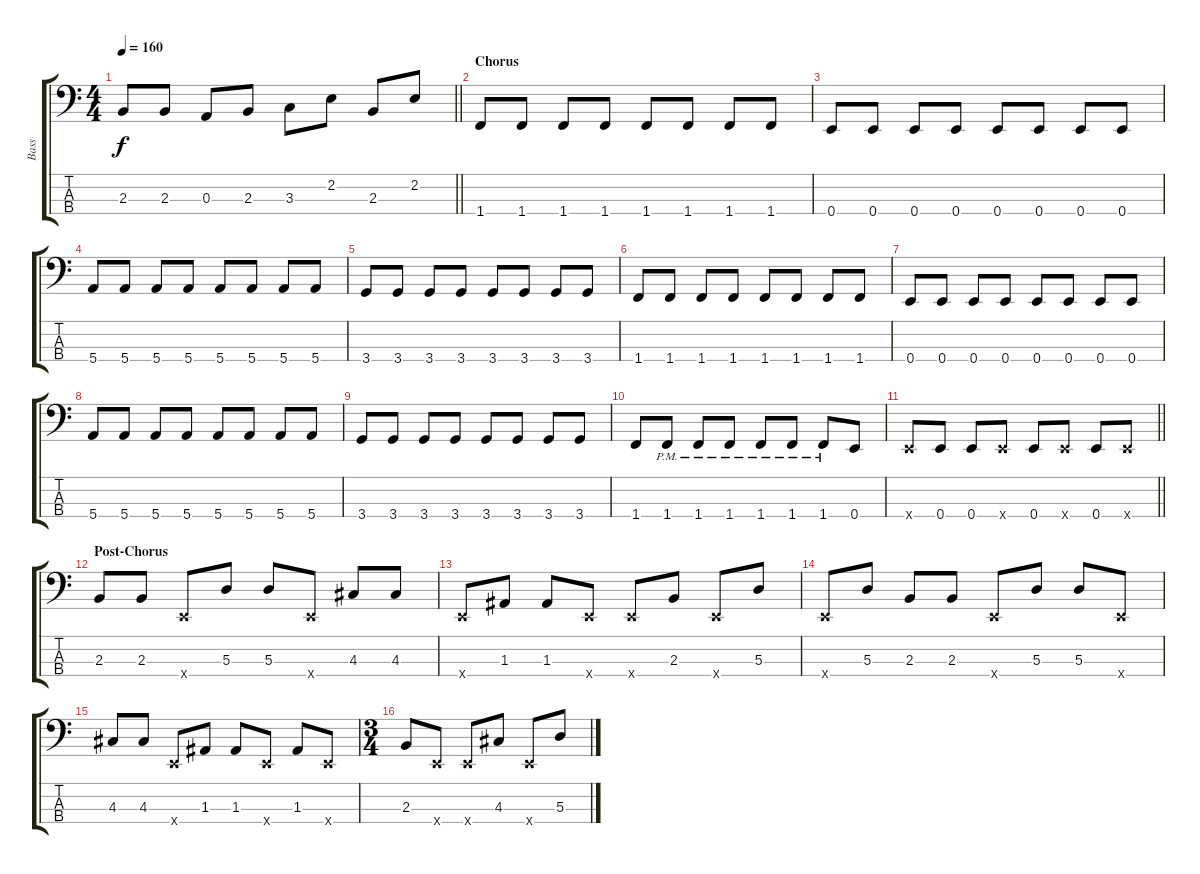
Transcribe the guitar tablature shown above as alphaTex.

\track ("Bass" "Bass") {instrument electricbassfinger}
\staff {score tabs}
\tuning (G2 D2 A1 E1) {hide}
\ts (4 4)
\tempo 160
\clef f4
\barLineRight lightlight
\ks c
2.3.8{dy f} 2.3.8 0.3.8 2.3.8 3.3.8 2.2.8 2.3.8 2.2.8 |
\section ("" "Chorus")
1.4.8 1.4.8 1.4.8 1.4.8 1.4.8 1.4.8 1.4.8 1.4.8 |
0.4.8 0.4.8 0.4.8 0.4.8 0.4.8 0.4.8 0.4.8 0.4.8 |
5.4.8 5.4.8 5.4.8 5.4.8 5.4.8 5.4.8 5.4.8 5.4.8 |
3.4.8 3.4.8 3.4.8 3.4.8 3.4.8 3.4.8 3.4.8 3.4.8 |
1.4.8 1.4.8 1.4.8 1.4.8 1.4.8 1.4.8 1.4.8 1.4.8 |
0.4.8 0.4.8 0.4.8 0.4.8 0.4.8 0.4.8 0.4.8 0.4.8 |
5.4.8 5.4.8 5.4.8 5.4.8 5.4.8 5.4.8 5.4.8 5.4.8 |
3.4.8 3.4.8 3.4.8 3.4.8 3.4.8 3.4.8 3.4.8 3.4.8 |
1.4.8 1.4{pm}.8 1.4{pm}.8 1.4{pm}.8 1.4{pm}.8 1.4{pm}.8 1.4{pm}.8 0.4.8 |
\barLineRight lightlight
0.4{x}.8 0.4.8 0.4.8 0.4{x}.8 0.4.8 0.4{x}.8 0.4.8 0.4{x}.8 |
\section ("" "Post-Chorus")
2.3.8 2.3.8 0.4{x}.8 5.3.8 5.3.8 0.4{x}.8 4.3.8 4.3.8 |
0.4{x}.8 1.3.8 1.3.8 0.4{x}.8 0.4{x}.8 2.3.8 0.4{x}.8 5.3.8 |
0.4{x}.8 5.3.8 2.3.8 2.3.8 0.4{x}.8 5.3.8 5.3.8 0.4{x}.8 |
4.3.8 4.3.8 0.4{x}.8 1.3.8 1.3.8 0.4{x}.8 1.3.8 0.4{x}.8 |
\ts (3 4)
2.3.8 0.4{x}.8 0.4{x}.8 4.3.8 0.4{x}.8 5.3.8
